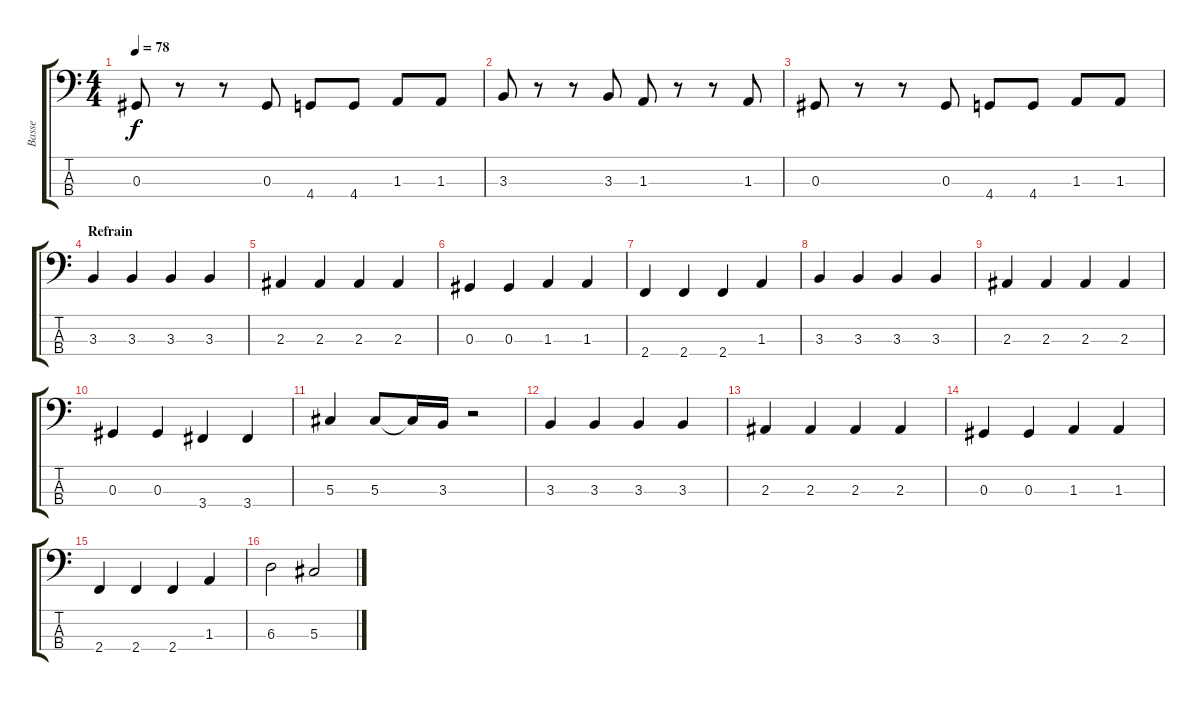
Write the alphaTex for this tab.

\track ("Basse" "Basse") {instrument electricbassfinger}
\staff {score tabs}
\tuning (Gb2 Db2 Ab1 Eb1) {hide}
\ts (4 4)
\tempo 78
\clef f4
\ks c
0.3.8{dy f} r.8 r.8 0.3.8 4.4.8 4.4.8 1.3.8 1.3.8 |
3.3.8 r.8 r.8 3.3.8 1.3.8 r.8 r.8 1.3.8 |
0.3.8 r.8 r.8 0.3.8 4.4.8 4.4.8 1.3.8 1.3.8 |
\section ("" "Refrain")
3.3.4 3.3.4 3.3.4 3.3.4 |
2.3.4 2.3.4 2.3.4 2.3.4 |
0.3.4 0.3.4 1.3.4 1.3.4 |
2.4.4 2.4.4 2.4.4 1.3.4 |
3.3.4 3.3.4 3.3.4 3.3.4 |
2.3.4 2.3.4 2.3.4 2.3.4 |
0.3.4 0.3.4 3.4.4 3.4.4 |
5.3.4 5.3.8 5.3{t}.16 3.3.16 r.2 |
3.3.4 3.3.4 3.3.4 3.3.4 |
2.3.4 2.3.4 2.3.4 2.3.4 |
0.3.4 0.3.4 1.3.4 1.3.4 |
2.4.4 2.4.4 2.4.4 1.3.4 |
6.3.2 5.3.2
